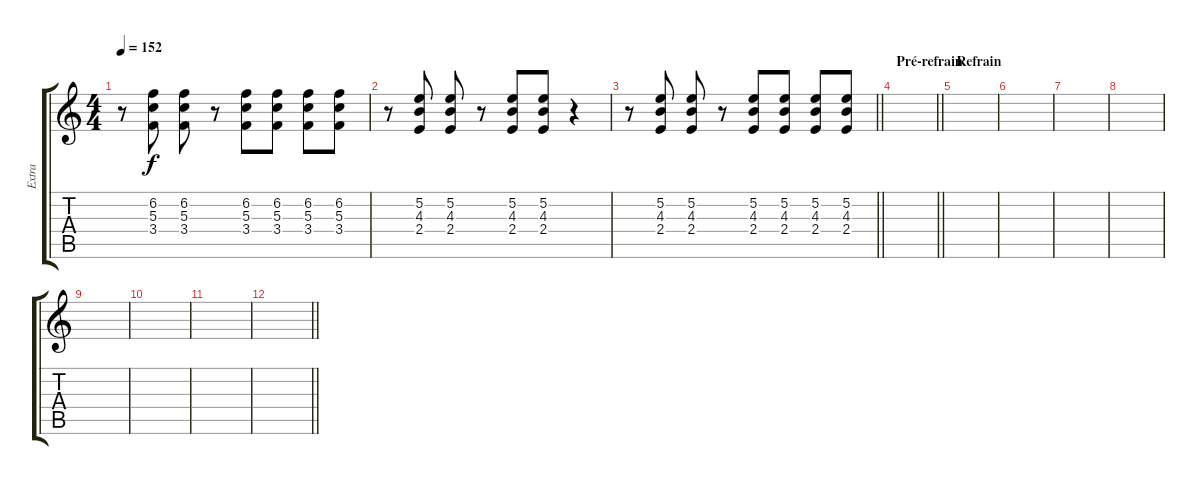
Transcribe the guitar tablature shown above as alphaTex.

\track ("Extra" "Extra") {instrument overdrivenguitar}
\staff {score tabs}
\tuning (E4 B3 G3 D3 A2 E2) {hide}
\ts (4 4)
\tempo 152
\clef g2
\ks c
r.8{dy f} (6.2 5.3 3.4).8 (6.2 5.3 3.4).8 r.8 (6.2 5.3 3.4).8 (6.2 5.3 3.4).8 (6.2 5.3 3.4).8 (6.2 5.3 3.4).8 |
r.8 (5.2 4.3 2.4).8 (5.2 4.3 2.4).8 r.8 (5.2 4.3 2.4).8 (5.2 4.3 2.4).8 r.4 |
\barLineRight lightlight
r.8 (5.2 4.3 2.4).8 (5.2 4.3 2.4).8 r.8 (5.2 4.3 2.4).8 (5.2 4.3 2.4).8 (5.2 4.3 2.4).8 (5.2 4.3 2.4).8 |
\section ("" "Pré-refrain")
\barLineRight lightlight
|
\section ("" "Refrain")
|
|
|
|
|
|
|
\barLineRight lightlight
